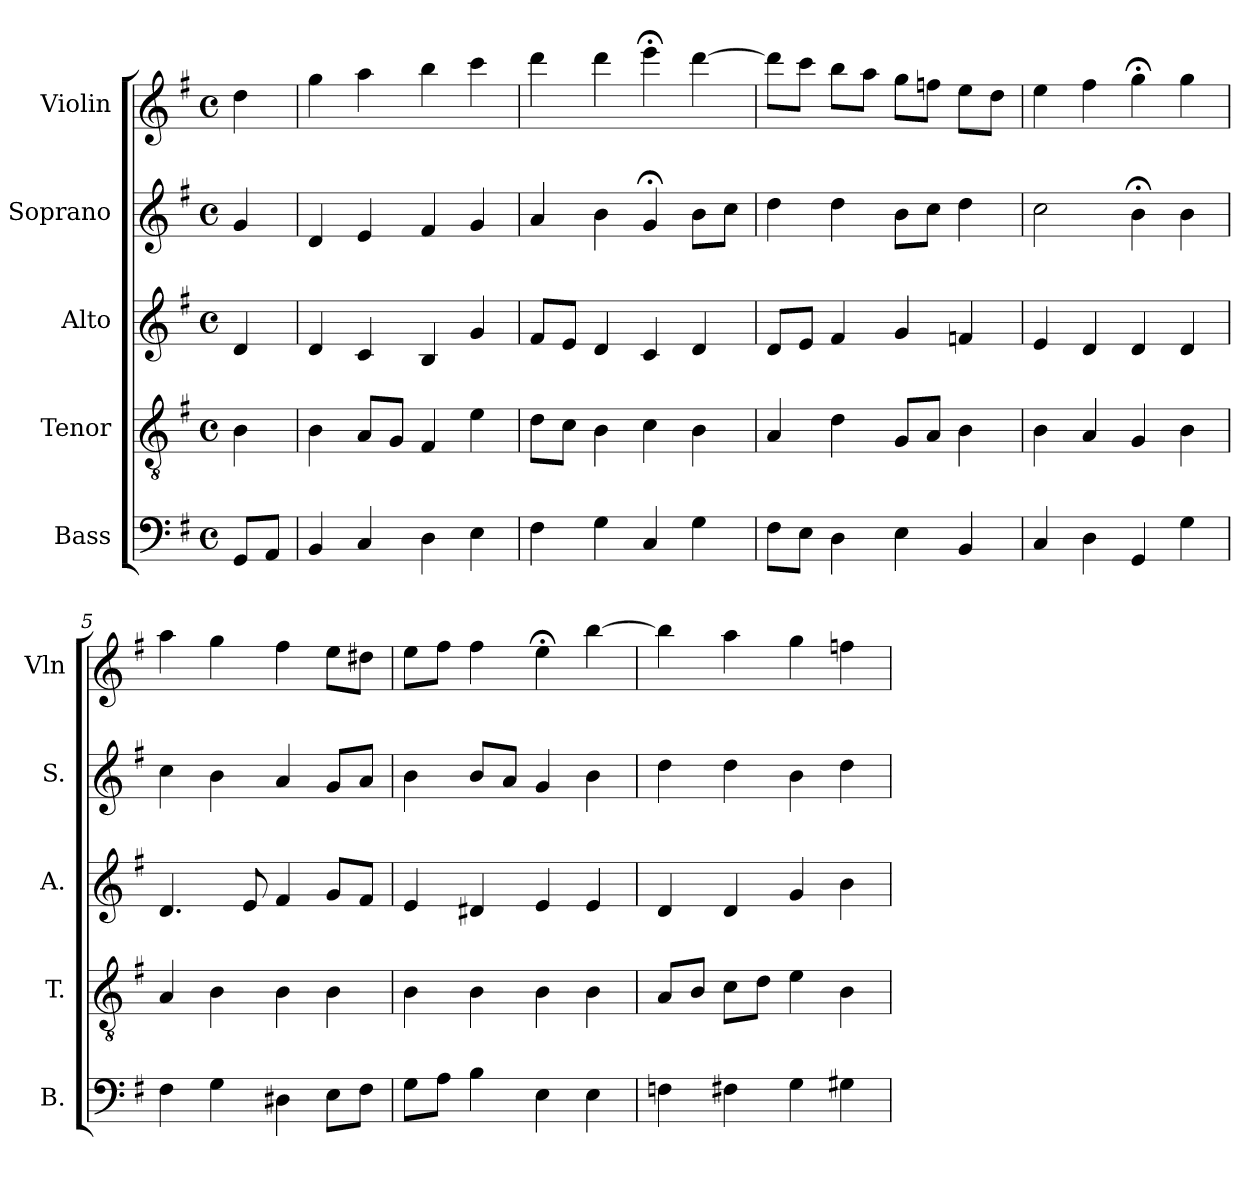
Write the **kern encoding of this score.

**kern	**kern	**kern	**kern	**kern
*part5	*part4	*part3	*part2	*part1
*staff5	*staff4	*staff3	*staff2	*staff1
*I"Bass	*I"Tenor	*I"Alto	*I"Soprano	*I"Violin
*I'B.	*I'T.	*I'A.	*I'S.	*I'Vln
*clefF4	*clefGv2	*clefG2	*clefG2	*clefG2
*k[f#]	*k[f#]	*k[f#]	*k[f#]	*k[f#]
*G:	*G:	*G:	*G:	*G:
*M4/4	*M4/4	*M4/4	*M4/4	*M4/4
*met(c)	*met(c)	*met(c)	*met(c)	*met(c)
=	=	=	=	=
8GG/L	4B\	4d/	4g/	4dd\
8AA/J	.	.	.	.
=1	=1	=1	=1	=1
4BB/	4B\	4d/	4d/	4gg\
4C/	8A/L	4c/	4e/	4aa\
.	8G/J	.	.	.
4D\	4F#/	4B/	4f#/	4bb\
4E\	4e\	4g/	4g/	4ccc\
=2	=2	=2	=2	=2
4F#\	8d\L	8f#/L	4a/	4ddd\
.	8c\J	8e/J	.	.
4G\	4B\	4d/	4b\	4ddd\
4C/	4c\	4c/	4g;</	4eee;<\
4G\	4B\	4d/	8b\L	[4ddd\
.	.	.	8cc\J	.
=3	=3	=3	=3	=3
8F#\L	4A/	8d/L	4dd\	8ddd\L]
8E\J	.	8e/J	.	8ccc\J
4D\	4d\	4f#/	4dd\	8bb\L
.	.	.	.	8aa\J
4E\	8G/L	4g/	8b\L	8gg\L
.	8A/J	.	8cc\J	8ffn\J
4BB/	4B\	4fn/	4dd\	8ee\L
.	.	.	.	8dd\J
!!LO:LB:g=z
=4	=4	=4	=4	=4
4C/	4B\	4e/	2cc\	4ee\
4D\	4A/	4d/	.	4ff#\
4GG/	4G/	4d/	4b;<\	4gg;<\
4G\	4B\	4d/	4b\	4gg\
=5	=5	=5	=5	=5
4F#\	4A/	4.d/	4cc\	4aa\
4G\	4B\	.	4b\	4gg\
.	.	8e/	.	.
4D#X\	4B\	4f#/	4a/	4ff#\
8E\L	4B\	8g/L	8g/L	8ee\L
8F#\J	.	8f#/J	8a/J	8dd#X\J
=6	=6	=6	=6	=6
8G\L	4B\	4e/	4b\	8ee\L
8A\J	.	.	.	8ff#\J
4B\	4B\	4d#X/	8b/L	4ff#\
.	.	.	8a/J	.
4E\	4B\	4e/	4g/	4ee;<\
4E\	4B\	4e/	4b\	[4bb\
=7	=7	=7	=7	=7
4Fn\	8A/L	4d/	4dd\	4bb\]
.	8B/J	.	.	.
4F#X\	8c\L	4d/	4dd\	4aa\
.	8d\J	.	.	.
4G\	4e\	4g/	4b\	4gg\
4G#X\	4B\	4b\	4dd\	4ffn\
=	=	=	=	=
*-	*-	*-	*-	*-
